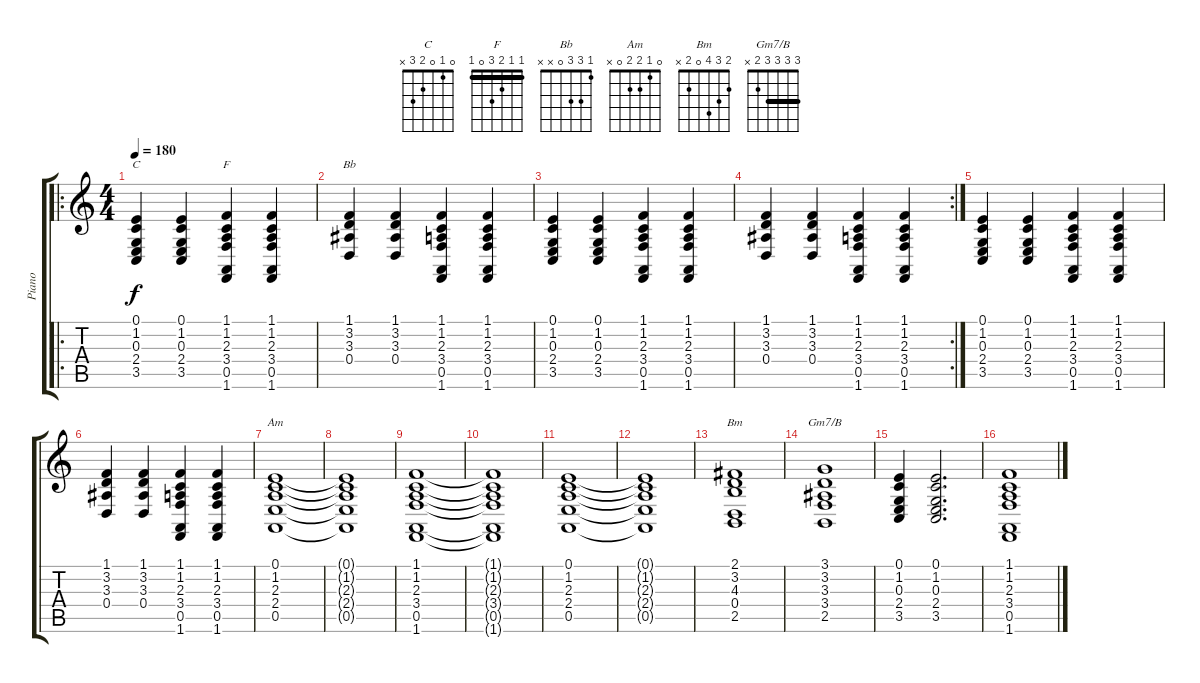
\track ("Piano" "Piano") {instrument acousticgrandpiano}
\staff {score tabs}
\tuning (E4 B3 G3 D3 A2 E2) {hide}
\chord ("C" 0 1 0 2 3 x)
\chord ("F" 1 1 2 3 0 1) {barre 1}
\chord ("Bb" 1 3 3 0 x x)
\chord ("Am" 0 1 2 2 0 x)
\chord ("Bm" 2 3 4 0 2 x)
\chord ("Gm7/B" 3 3 3 3 2 x) {barre 3}
\ro
\ts (4 4)
\tempo 180
\clef g2
\ks c
(0.1 1.2 0.3 2.4 3.5).4{ch "C" dy f} (0.1 1.2 0.3 2.4 3.5).4 (1.1 1.2 2.3 3.4 0.5 1.6).4{ch "F"} (1.1 1.2 2.3 3.4 0.5 1.6).4 |
(1.1 3.2 3.3 0.4).4{ch "Bb"} (1.1 3.2 3.3 0.4).4 (1.1 1.2 2.3 3.4 0.5 1.6).4 (1.1 1.2 2.3 3.4 0.5 1.6).4 |
(0.1 1.2 0.3 2.4 3.5).4 (0.1 1.2 0.3 2.4 3.5).4 (1.1 1.2 2.3 3.4 0.5 1.6).4 (1.1 1.2 2.3 3.4 0.5 1.6).4 |
\rc 2
(1.1 3.2 3.3 0.4).4 (1.1 3.2 3.3 0.4).4 (1.1 1.2 2.3 3.4 0.5 1.6).4 (1.1 1.2 2.3 3.4 0.5 1.6).4 |
(0.1 1.2 0.3 2.4 3.5).4 (0.1 1.2 0.3 2.4 3.5).4 (1.1 1.2 2.3 3.4 0.5 1.6).4 (1.1 1.2 2.3 3.4 0.5 1.6).4 |
(1.1 3.2 3.3 0.4).4 (1.1 3.2 3.3 0.4).4 (1.1 1.2 2.3 3.4 0.5 1.6).4 (1.1 1.2 2.3 3.4 0.5 1.6).4 |
(0.1 1.2 2.3 2.4 0.5).1{ch "Am"} |
(0.1{t} 1.2{t} 2.3{t} 2.4{t} 0.5{t}).1 |
(1.1 1.2 2.3 3.4 0.5 1.6).1 |
(1.1{t} 1.2{t} 2.3{t} 3.4{t} 0.5{t} 1.6{t}).1 |
(0.1 1.2 2.3 2.4 0.5).1 |
(0.1{t} 1.2{t} 2.3{t} 2.4{t} 0.5{t}).1 |
(2.1 3.2 4.3 0.4 2.5).1{ch "Bm"} |
(3.1 3.2 3.3 3.4 2.5).1{ch "Gm7/B"} |
(0.1 1.2 0.3 2.4 3.5).4 (0.1 1.2 0.3 2.4 3.5).2{d} |
(1.1 1.2 2.3 3.4 0.5 1.6).1
